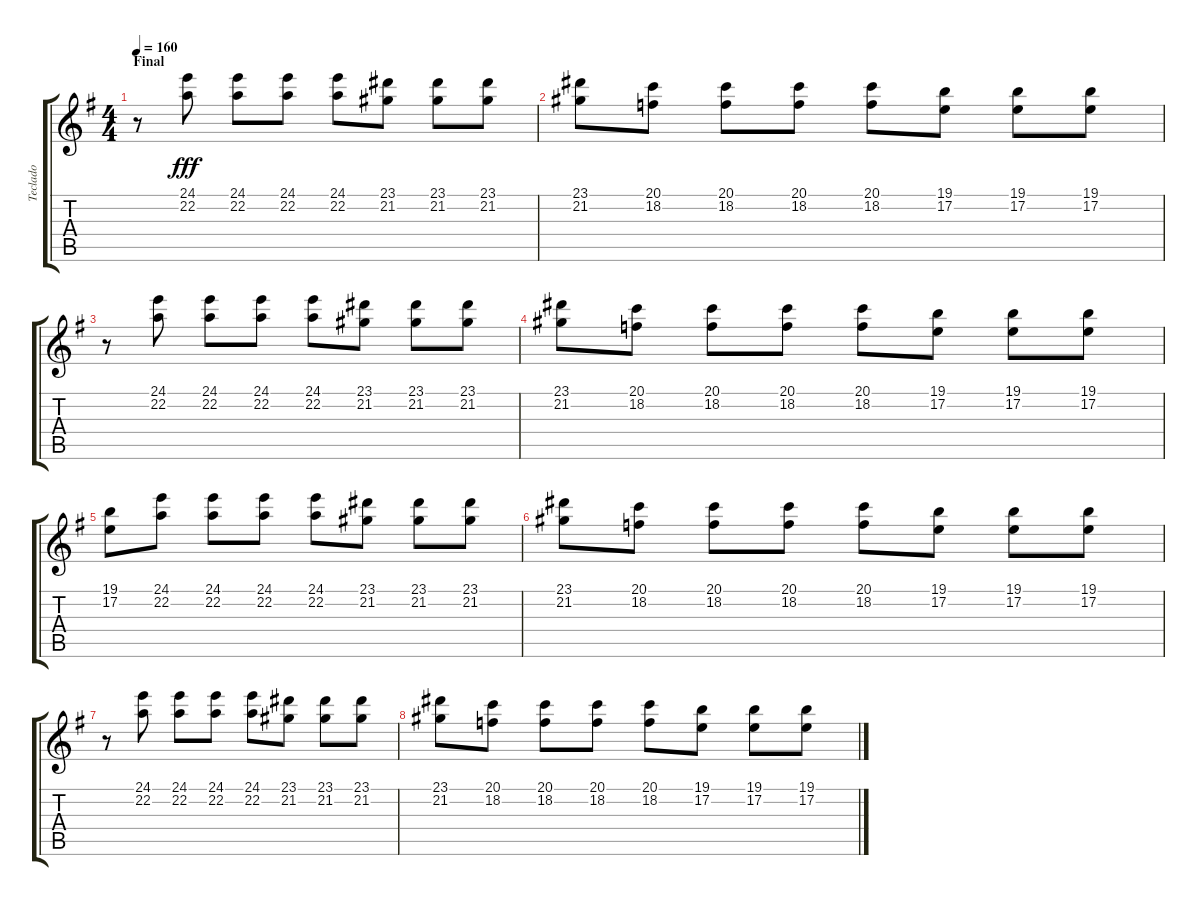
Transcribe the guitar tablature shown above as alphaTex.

\track ("Teclado" "Teclado") {instrument stringensemble1}
\staff {score tabs}
\tuning (E4 B3 G3 D3 A2 E2) {hide}
\ts (4 4)
\section ("" "Final")
\tempo 160
\clef g2
\ks g
r.8{dy fff} (24.1 22.2).8 (24.1 22.2).8 (24.1 22.2).8 (24.1 22.2).8 (23.1 21.2).8 (23.1 21.2).8 (23.1 21.2).8 |
(23.1 21.2).8 (20.1 18.2).8 (20.1 18.2).8 (20.1 18.2).8 (20.1 18.2).8 (19.1 17.2).8 (19.1 17.2).8 (19.1 17.2).8 |
r.8 (24.1 22.2).8 (24.1 22.2).8 (24.1 22.2).8 (24.1 22.2).8 (23.1 21.2).8 (23.1 21.2).8 (23.1 21.2).8 |
(23.1 21.2).8 (20.1 18.2).8 (20.1 18.2).8 (20.1 18.2).8 (20.1 18.2).8 (19.1 17.2).8 (19.1 17.2).8 (19.1 17.2).8 |
(19.1 17.2).8 (24.1 22.2).8 (24.1 22.2).8 (24.1 22.2).8 (24.1 22.2).8 (23.1 21.2).8 (23.1 21.2).8 (23.1 21.2).8 |
(23.1 21.2).8 (20.1 18.2).8 (20.1 18.2).8 (20.1 18.2).8 (20.1 18.2).8 (19.1 17.2).8 (19.1 17.2).8 (19.1 17.2).8 |
r.8 (24.1 22.2).8 (24.1 22.2).8 (24.1 22.2).8 (24.1 22.2).8 (23.1 21.2).8 (23.1 21.2).8 (23.1 21.2).8 |
(23.1 21.2).8 (20.1 18.2).8 (20.1 18.2).8 (20.1 18.2).8 (20.1 18.2).8 (19.1 17.2).8 (19.1 17.2).8 (19.1 17.2).8
